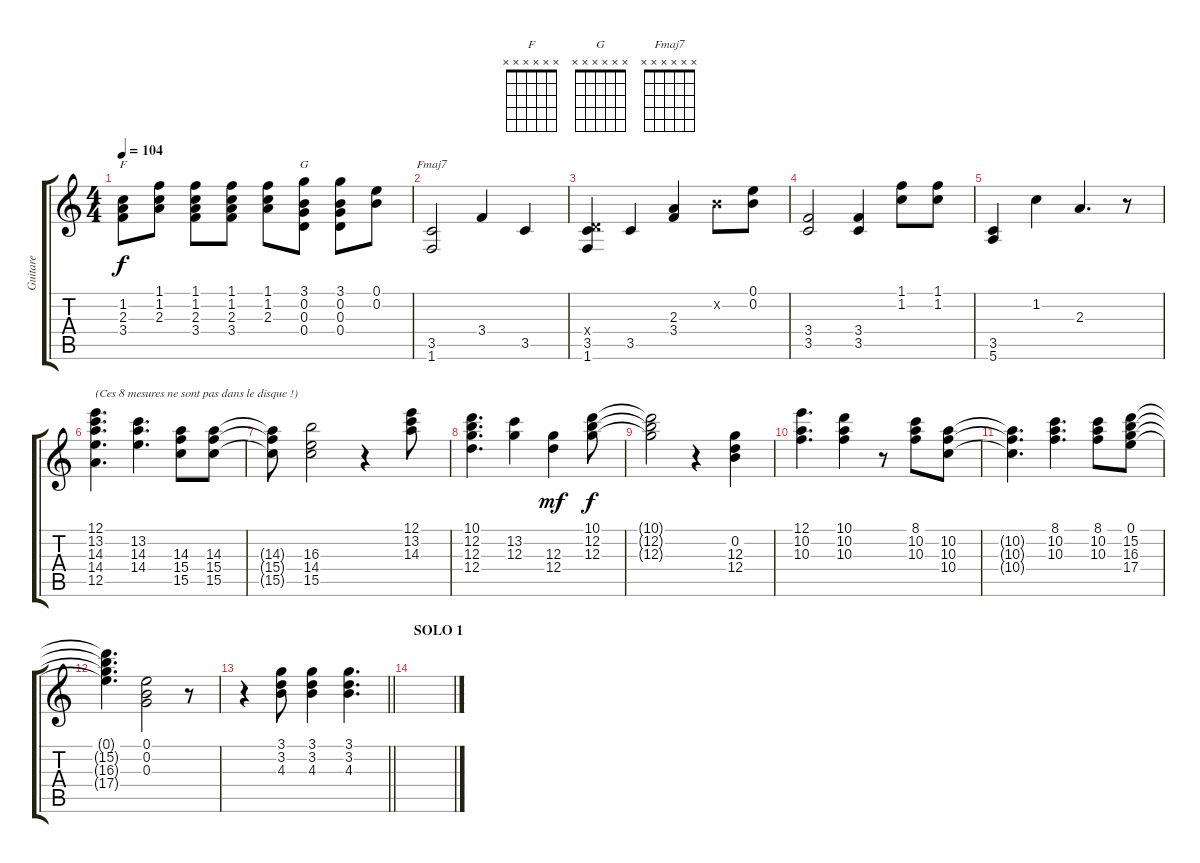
\track ("Guitare" "Guitare") {instrument overdrivenguitar}
\staff {score tabs}
\tuning (E4 B3 G3 D3 A2 E2) {hide}
\chord ("F" x x x x x x)
\chord ("G" x x x x x x)
\chord ("Fmaj7" x x x x x x)
\ts (4 4)
\tempo 104
\clef g2
\ks c
(1.2 2.3 3.4).8{ch "F" dy f} (1.1 1.2 2.3).8 (1.1 1.2 2.3 3.4).8 (1.1 1.2 2.3 3.4).8 (1.1 1.2 2.3).8 (3.1 0.2 0.3 0.4).8{ch "G"} (3.1 0.2 0.3 0.4).8 (0.1 0.2).8 |
(3.5 1.6).2{ch "Fmaj7"} 3.4.4 3.5.4 |
(0.4{x} 3.5 1.6).4 3.5.4 (2.3 3.4).4 0.2{x}.8 (0.1 0.2).8 |
(3.4 3.5).2 (3.4 3.5).4 (1.1 1.2).8 (1.1 1.2).8 |
(3.5 5.6).4 1.2.4 2.3.4{d} r.8 |
(12.1 13.2 14.3 14.4 12.5).4{d txt "(Ces 8 mesures ne sont pas dans le disque !)"} (13.2 14.3 14.4).4{d} (14.3 15.4 15.5).8 (14.3 15.4 15.5).8 |
(14.3{t} 15.4{t} 15.5{t}).8 (16.3 14.4 15.5).2 r.4 (12.1 13.2 14.3).8 |
(10.1 12.2 12.3 12.4).4{d} (13.2 12.3).4 (12.3 12.4).4{dy mf} (10.1 12.2 12.3).8{dy f} |
(10.1{t} 12.2{t} 12.3{t}).2 r.4 (0.2 12.3 12.4).4 |
(12.1 10.2 10.3).4{d} (10.1 10.2 10.3).4 r.8 (8.1 10.2 10.3).8 (10.2 10.3 10.4).8 |
(10.2{t} 10.3{t} 10.4{t}).4{d} (8.1 10.2 10.3).4{d} (8.1 10.2 10.3).8 (0.1 15.2 16.3 17.4).8 |
(0.1{t} 15.2{t} 16.3{t} 17.4{t}).4{d} (0.1 0.2 0.3).2 r.8 |
\barLineRight lightlight
r.4 (3.1 3.2 4.3).8 (3.1 3.2 4.3).4 (3.1 3.2 4.3).4{d} |
\section ("" "SOLO 1")
